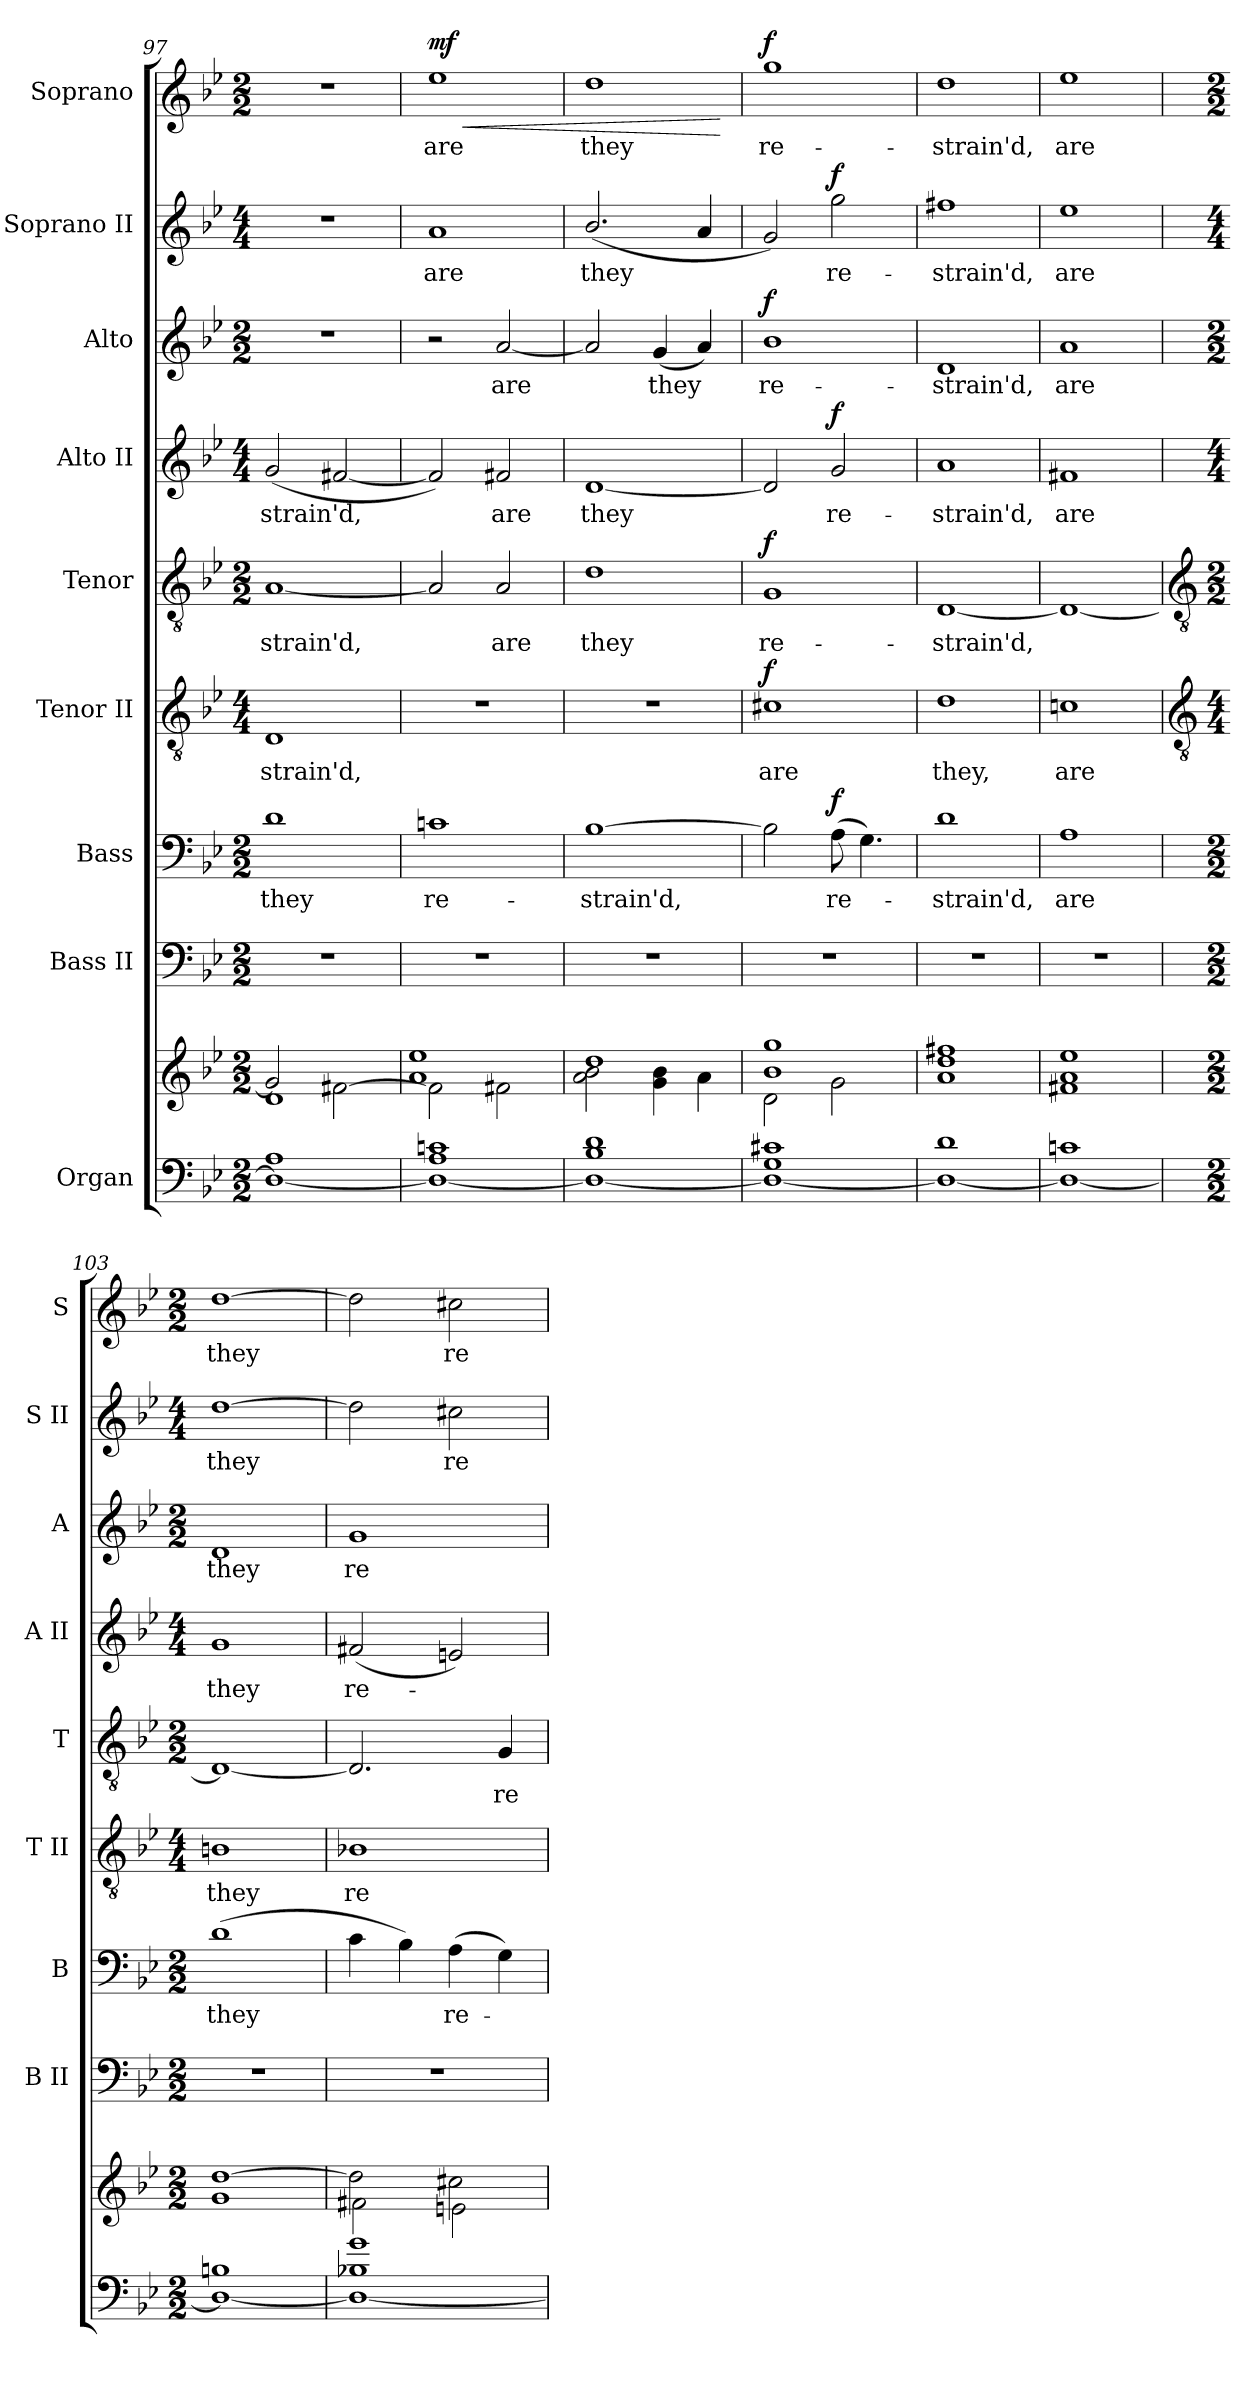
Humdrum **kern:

**kern	**kern	**kern	**kern	**text	**dynam	**kern	**text	**dynam	**kern	**text	**dynam	**kern	**text	**dynam	**kern	**text	**dynam	**kern	**text	**dynam	**kern	**text	**dynam
*part9	*part9	*part8	*part7	*part7	*part7	*part6	*part6	*part6	*part5	*part5	*part5	*part4	*part4	*part4	*part3	*part3	*part3	*part2	*part2	*part2	*part1	*part1	*part1
*staff10	*staff9	*staff8	*staff7	*staff7	*staff7	*staff6	*staff6	*staff6	*staff5	*staff5	*staff5	*staff4	*staff4	*staff4	*staff3	*staff3	*staff3	*staff2	*staff2	*staff2	*staff1	*staff1	*staff1
*I"Organ	*	*I"Bass II	*I"Bass	*	*	*I"Tenor II	*	*	*I"Tenor	*	*	*I"Alto II	*	*	*I"Alto	*	*	*I"Soprano II	*	*	*I"Soprano	*	*
*	*	*I'B II	*I'B	*	*	*I'T II	*	*	*I'T	*	*	*I'A II	*	*	*I'A	*	*	*I'S II	*	*	*I'S	*	*
*clefF4	*clefG2	*clefF4	*clefF4	*	*	*clefGv2	*	*	*clefGv2	*	*	*clefG2	*	*	*clefG2	*	*	*clefG2	*	*	*clefG2	*	*
*k[b-e-]	*k[b-e-]	*k[b-e-]	*k[b-e-]	*	*	*k[b-e-]	*	*	*k[b-e-]	*	*	*k[b-e-]	*	*	*k[b-e-]	*	*	*k[b-e-]	*	*	*k[b-e-]	*	*
*B-:	*B-:	*B-:	*B-:	*	*	*B-:	*	*	*B-:	*	*	*B-:	*	*	*B-:	*	*	*B-:	*	*	*B-:	*	*
*M2/2	*M2/2	*M2/2	*M2/2	*	*	*M4/4	*	*	*M2/2	*	*	*M4/4	*	*	*M2/2	*	*	*M4/4	*	*	*M2/2	*	*
=97	=97	=97	=97	=97	=97	=97	=97	=97	=97	=97	=97	=97	=97	=97	=97	=97	=97	=97	=97	=97	=97	=97	=97
*^	*^	*	*	*	*	*	*	*	*	*	*	*	*	*	*	*	*	*	*	*	*	*	*
!	!	!	!	!	!	!LO:LY:b	!	!	!LO:LY:b	!	!	!LO:LY:b	!	!	!LO:LY:b	!	!	!	!	!	!	!	!	!	!
1A/	1D\_	2g/]	1d\	1r	1d	they	.	1D	-strain'd,	.	[1A	-strain'd,	.	(<2g	-strain'd,	.	1r	.	.	1r	.	.	1r	.	.
.	.	[2f#X\	.	.	.	.	.	.	.	.	.	.	.	[2f#X	.	.	.	.	.	.	.	.	.	.	.
=98	=98	=98	=98	=98	=98	=98	=98	=98	=98	=98	=98	=98	=98	=98	=98	=98	=98	=98	=98	=98	=98	=98	=98	=98	=98
!	!	!	!	!	!	!LO:LY:b	!	!	!	!	!	!	!	!	!	!	!	!	!	!	!LO:LY:b	!	!	!LO:LY:b	!LO:HP:b
!	!	!	!	!	!	!	!	!	!	!	!	!	!	!	!	!	!	!	!	!	!	!	!	!	!LO:DY:n=1:b
1A/ 1cn/	1D\_	2f#\]	1a\ 1ee-\	1r	1cn	re-	.	1r	.	.	2A]	.	.	2f#])	.	.	2r	.	.	1a	are	.	1ee-	are	< mf
!	!	!	!	!	!	!	!	!	!	!	!	!LO:LY:b	!	!	!LO:LY:b	!	!	!LO:LY:b	!	!	!	!	!	!	!
.	.	2f#\	.	.	.	.	.	.	.	.	2A	are	.	2f#	are	.	[2a	are	.	.	.	.	.	.	.
=99	=99	=99	=99	=99	=99	=99	=99	=99	=99	=99	=99	=99	=99	=99	=99	=99	=99	=99	=99	=99	=99	=99	=99	=99	=99
!	!	!	!	!	!	!LO:LY:b	!	!	!	!	!	!LO:LY:b	!	!	!LO:LY:b	!	!	!	!	!	!LO:LY:b	!	!	!LO:LY:b	!
1B-/ 1d/	1D\_	1dd/	2a\ 2b-\	1r	[1B-	-strain'd,	.	1r	.	.	1d	they	.	[1d	they	.	2a]	.	.	(<2.b-/	they	.	1dd	they	.
!	!	!	!	!	!	!	!	!	!	!	!	!	!	!	!	!	!	!LO:LY:b	!	!	!	!	!	!	!
.	.	.	4g\ 4b-\	.	.	.	.	.	.	.	.	.	.	.	.	.	(<4g	they	.	.	.	.	.	.	.
.	.	.	4a\	.	.	.	.	.	.	.	.	.	.	.	.	.	4a)	.	.	4a	.	.	.	.	.
*v	*v	*	*	*	*	*	*	*	*	*	*	*	*	*	*	*	*	*	*	*	*	*	*	*	*
*	*v	*v	*	*	*	*	*	*	*	*	*	*	*	*	*	*	*	*	*	*	*	*	*	*
.	.	.	.	.	.	.	.	.	.	.	.	.	.	.	.	.	.	.	.	.	.	.	[
=100	=100	=100	=100	=100	=100	=100	=100	=100	=100	=100	=100	=100	=100	=100	=100	=100	=100	=100	=100	=100	=100	=100	=100
*^	*^	*	*	*	*	*	*	*	*	*	*	*	*	*	*	*	*	*	*	*	*	*	*
!	!	!	!	!	!	!	!	!	!LO:LY:b	!LO:DY:b	!	!LO:LY:b	!LO:DY:b	!	!	!	!	!LO:LY:b	!LO:DY:b	!	!	!	!	!LO:LY:b	!LO:DY:b
1G/ 1c#X/	1D\_	1b-/ 1gg/	2d\	1r	2B-]	.	.	1c#X	are	f	1G	re-	f	2d]	.	.	1b-	re-	f	2g)	.	.	1gg	re-	f
!	!	!	!	!	!	!LO:LY:b	!LO:DY:b	!	!	!	!	!	!	!	!LO:LY:b	!LO:DY:b	!	!	!	!	!LO:LY:b	!LO:DY:b	!	!	!
.	.	.	2g\	.	(>8A	re-	f	.	.	.	.	.	.	2g	re-	f	.	.	.	2gg	re-	f	.	.	.
.	.	.	.	.	4.G)	.	.	.	.	.	.	.	.	.	.	.	.	.	.	.	.	.	.	.	.
=101	=101	=101	=101	=101	=101	=101	=101	=101	=101	=101	=101	=101	=101	=101	=101	=101	=101	=101	=101	=101	=101	=101	=101	=101	=101
!	!	!	!	!	!	!LO:LY:b	!	!	!LO:LY:b	!	!	!LO:LY:b	!	!	!LO:LY:b	!	!	!LO:LY:b	!	!	!LO:LY:b	!	!	!LO:LY:b	!
1d/	1D\_	1dd/ 1ff#X/	1a\	1r	1d	strain'd,	.	1d	they,	.	[1D	-strain'd,	.	1a	-strain'd,	.	1d	-strain'd,	.	1ff#X	-strain'd,	.	1dd	-strain'd,	.
=102	=102	=102	=102	=102	=102	=102	=102	=102	=102	=102	=102	=102	=102	=102	=102	=102	=102	=102	=102	=102	=102	=102	=102	=102	=102
!	!	!	!	!	!	!LO:LY:b	!	!	!LO:LY:b	!	!	!	!	!	!LO:LY:b	!	!	!LO:LY:b	!	!	!LO:LY:b	!	!	!LO:LY:b	!
1cn/	1D\_	1ee-/	1f#X\ 1a\	1r	1A	are	.	1cn	are	.	1D_	.	.	1f#X	are	.	1a	are	.	1ee-	are	.	1ee-	are	.
!!LO:LB:g=z
=103	=103	=103	=103	=103	=103	=103	=103	=103	=103	=103	=103	=103	=103	=103	=103	=103	=103	=103	=103	=103	=103	=103	=103	=103	=103
*	*	*	*	*	*	*	*	*clefGv2	*	*	*clefGv2	*	*	*	*	*	*	*	*	*	*	*	*	*	*
*M2/2	*	*M2/2	*	*M2/2	*M2/2	*	*	*M4/4	*	*	*M2/2	*	*	*M4/4	*	*	*M2/2	*	*	*M4/4	*	*	*M2/2	*	*
!	!	!	!	!	!	!LO:LY:b	!	!	!LO:LY:b	!	!	!	!	!	!LO:LY:b	!	!	!LO:LY:b	!	!	!LO:LY:b	!	!	!LO:LY:b	!
1Bn/	1D\_	[1dd/	1g\	1r	(>1d	they	.	1Bn	they	.	1D_	.	.	1g	they	.	1d	they	.	[1dd	they	.	[1dd	they	.
=104	=104	=104	=104	=104	=104	=104	=104	=104	=104	=104	=104	=104	=104	=104	=104	=104	=104	=104	=104	=104	=104	=104	=104	=104	=104
!	!	!	!	!	!	!	!	!	!LO:LY:b	!	!	!	!	!	!LO:LY:b	!	!	!LO:LY:b	!	!	!	!	!	!	!
1B-X/ 1g/	1D\_	2dd\]	2f#X\	1r	4c	.	.	1B-X	re-	.	2.D]	.	.	(<2f#X	re-	.	1g	re-	.	2dd]	.	.	2dd]	.	.
.	.	.	.	.	4B-)	.	.	.	.	.	.	.	.	.	.	.	.	.	.	.	.	.	.	.	.
!	!	!	!	!	!	!LO:LY:b	!	!	!	!	!	!	!	!	!	!	!	!	!	!	!LO:LY:b	!	!	!LO:LY:b	!
.	.	2cc#X\	2en\	.	(>4A	re-	.	.	.	.	.	.	.	2en)	.	.	.	.	.	2cc#X	re-	.	2cc#X	re-	.
!	!	!	!	!	!	!	!	!	!	!	!	!LO:LY:b	!	!	!	!	!	!	!	!	!	!	!	!	!
.	.	.	.	.	4G)	.	.	.	.	.	4G	re-	.	.	.	.	.	.	.	.	.	.	.	.	.
*v	*v	*	*	*	*	*	*	*	*	*	*	*	*	*	*	*	*	*	*	*	*	*	*	*	*
*	*v	*v	*	*	*	*	*	*	*	*	*	*	*	*	*	*	*	*	*	*	*	*	*	*
=	=	=	=	=	=	=	=	=	=	=	=	=	=	=	=	=	=	=	=	=	=	=	=
*-	*-	*-	*-	*-	*-	*-	*-	*-	*-	*-	*-	*-	*-	*-	*-	*-	*-	*-	*-	*-	*-	*-	*-
